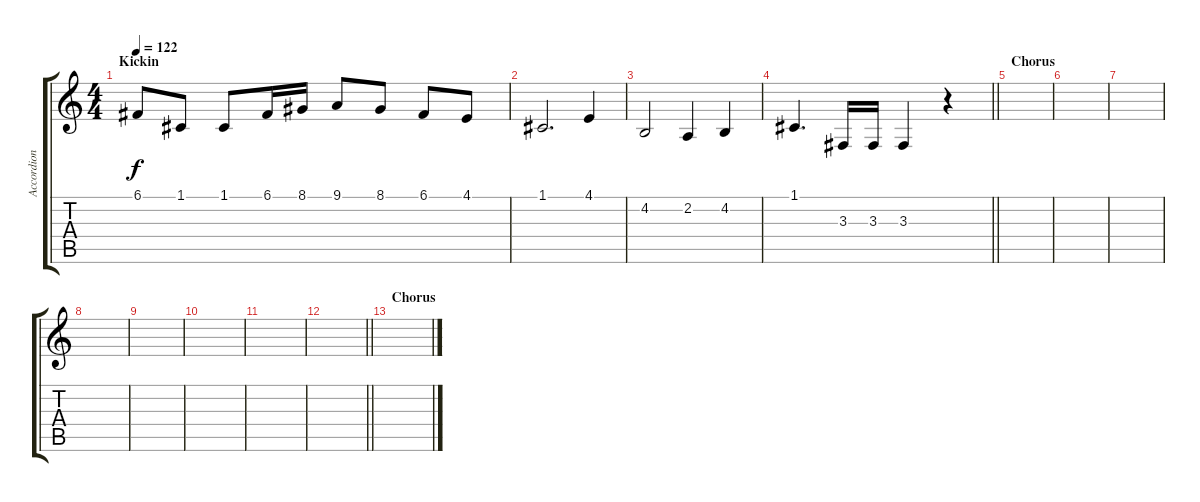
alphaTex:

\track ("Accordion" "Accordion") {instrument accordion}
\staff {score tabs}
\tuning (C4 G3 Eb3 Bb2 F2 C2) {hide}
\ts (4 4)
\section ("" "Kickin")
\tempo 122
\clef g2
\ks c
6.1.8{dy f} 1.1.8 1.1.8 6.1.16 8.1.16 9.1.8 8.1.8 6.1.8 4.1.8 |
1.1.2{d} 4.1.4 |
4.2.2 2.2.4 4.2.4 |
\barLineRight lightlight
1.1.4{d} 3.3.16 3.3.16 3.3.4 r.4 |
\section ("" "Chorus")
|
|
|
|
|
|
|
\barLineRight lightlight
|
\section ("" "Chorus")
